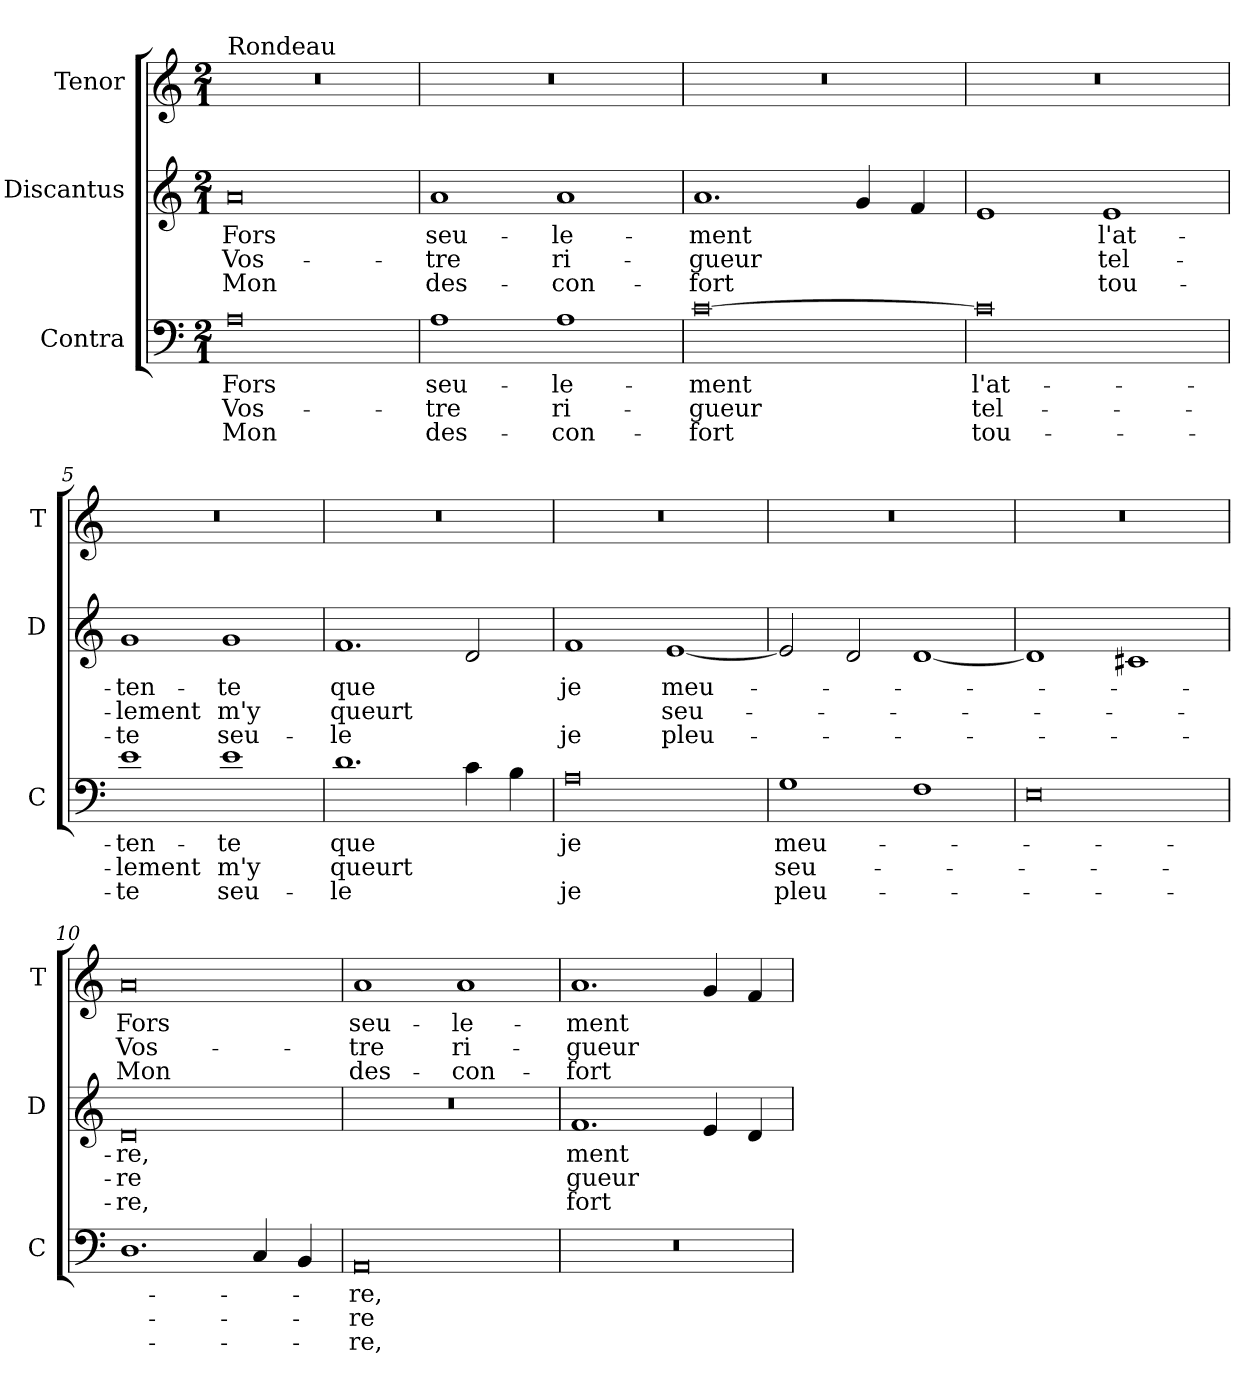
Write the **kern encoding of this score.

**kern	**text	**text	**text	**kern	**text	**text	**text	**kern	**text	**text	**text
*part3	*part3	*part3	*part3	*part2	*part2	*part2	*part2	*part1	*part1	*part1	*part1
*staff3	*staff3	*staff3	*staff3	*staff2	*staff2	*staff2	*staff2	*staff1	*staff1	*staff1	*staff1
*I"Contra	*	*	*	*I"Discantus	*	*	*	*I"Tenor	*	*	*
*I'C	*	*	*	*I'D	*	*	*	*I'T	*	*	*
*clefF4	*	*	*	*clefG2	*	*	*	*clefG2	*	*	*
*k[]	*	*	*	*k[]	*	*	*	*k[]	*	*	*
*M2/1	*	*	*	*M2/1	*	*	*	*M2/1	*	*	*
=1	=1	=1	=1	=1	=1	=1	=1	=1	=1	=1	=1
!	!	!	!	!	!	!	!	!LO:TX:a:t=Rondeau	!	!	!
0A	Fors	Vos-	Mon	0a	Fors	Vos-	Mon	0r	.	.	.
=2	=2	=2	=2	=2	=2	=2	=2	=2	=2	=2	=2
1A	seu-	-tre	des-	1a	seu-	-tre	des-	0r	.	.	.
1A	-le-	ri-	-con-	1a	-le-	ri-	-con-	.	.	.	.
=3	=3	=3	=3	=3	=3	=3	=3	=3	=3	=3	=3
[0c	-ment	-gueur	-fort	1.a	-ment	-gueur	-fort	0r	.	.	.
.	.	.	.	4g/	.	.	.	.	.	.	.
.	.	.	.	4f/	.	.	.	.	.	.	.
=4	=4	=4	=4	=4	=4	=4	=4	=4	=4	=4	=4
0c]	l'at-	tel-	tou-	1e	.	.	.	0r	.	.	.
.	.	.	.	1e	l'at-	tel-	tou-	.	.	.	.
=5	=5	=5	=5	=5	=5	=5	=5	=5	=5	=5	=5
1e	-ten-	-lement	-te	1g	-ten-	-lement	-te	0r	.	.	.
1e	-te	m'y	seu-	1g	-te	m'y	seu-	.	.	.	.
=6	=6	=6	=6	=6	=6	=6	=6	=6	=6	=6	=6
1.d	que	queurt	-le	1.f	que	queurt	-le	0r	.	.	.
4c\	.	.	.	2d/	.	.	.	.	.	.	.
4B\	.	.	.	.	.	.	.	.	.	.	.
=7	=7	=7	=7	=7	=7	=7	=7	=7	=7	=7	=7
0A	je	.	je	1f	je	.	je	0r	.	.	.
.	.	.	.	[1e	meu-	seu-	pleu-	.	.	.	.
=8	=8	=8	=8	=8	=8	=8	=8	=8	=8	=8	=8
1G	meu-	seu-	pleu-	2e/]	.	.	.	0r	.	.	.
.	.	.	.	2d/	.	.	.	.	.	.	.
1F	.	.	.	[1d	.	.	.	.	.	.	.
=9	=9	=9	=9	=9	=9	=9	=9	=9	=9	=9	=9
0E	.	.	.	1d]	.	.	.	0r	.	.	.
.	.	.	.	1c#X	.	.	.	.	.	.	.
=10	=10	=10	=10	=10	=10	=10	=10	=10	=10	=10	=10
1.D	.	.	.	0d	-re,	-re	-re,	0a	Fors	Vos-	Mon
4C/	.	.	.	.	.	.	.	.	.	.	.
4BB/	.	.	.	.	.	.	.	.	.	.	.
=11	=11	=11	=11	=11	=11	=11	=11	=11	=11	=11	=11
0AA	-re,	-re	-re,	0r	.	.	.	1a	seu-	-tre	des-
.	.	.	.	.	.	.	.	1a	-le-	ri-	-con-
=12	=12	=12	=12	=12	=12	=12	=12	=12	=12	=12	=12
0r	.	.	.	1.f	ment	gueur	fort	1.a	-ment	-gueur	-fort
.	.	.	.	4e/	.	.	.	4g/	.	.	.
.	.	.	.	4d/	.	.	.	4f/	.	.	.
=	=	=	=	=	=	=	=	=	=	=	=
*-	*-	*-	*-	*-	*-	*-	*-	*-	*-	*-	*-
